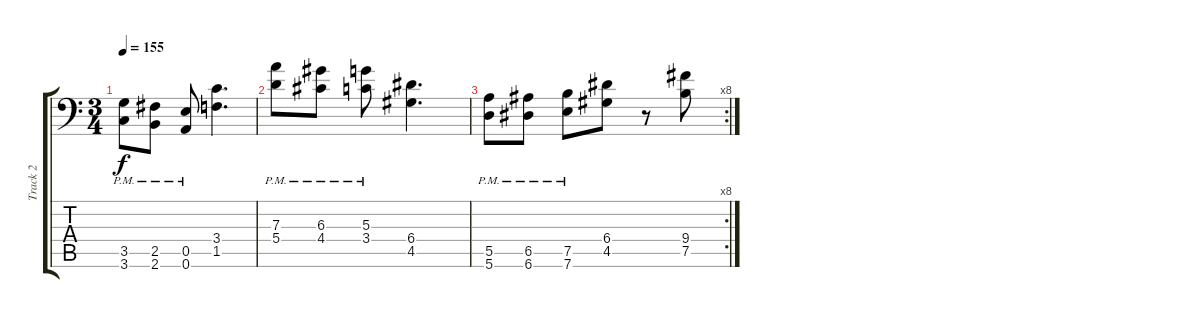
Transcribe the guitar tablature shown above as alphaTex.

\track ("Track 2" "Track 2") {instrument overdrivenguitar}
\staff {score tabs}
\tuning (B3 Gb3 D3 A2 E2 A1) {hide}
\ts (3 4)
\tempo 155
\clef f4
\ks c
(3.5{pm} 3.6{pm}).8{dy f} (2.5{pm} 2.6{pm}).8 (0.5{pm} 0.6{pm}).8 (3.4 1.5).4{d} |
(7.3{pm} 5.4{pm}).8 (6.3{pm} 4.4{pm}).8 (5.3{pm} 3.4{pm}).8 (6.4 4.5).4{d} |
\rc 8
(5.5{pm} 5.6{pm}).8 (6.5{pm} 6.6{pm}).8 (7.5{pm} 7.6{pm}).8 (6.4 4.5).8 r.8 (9.4 7.5).8
